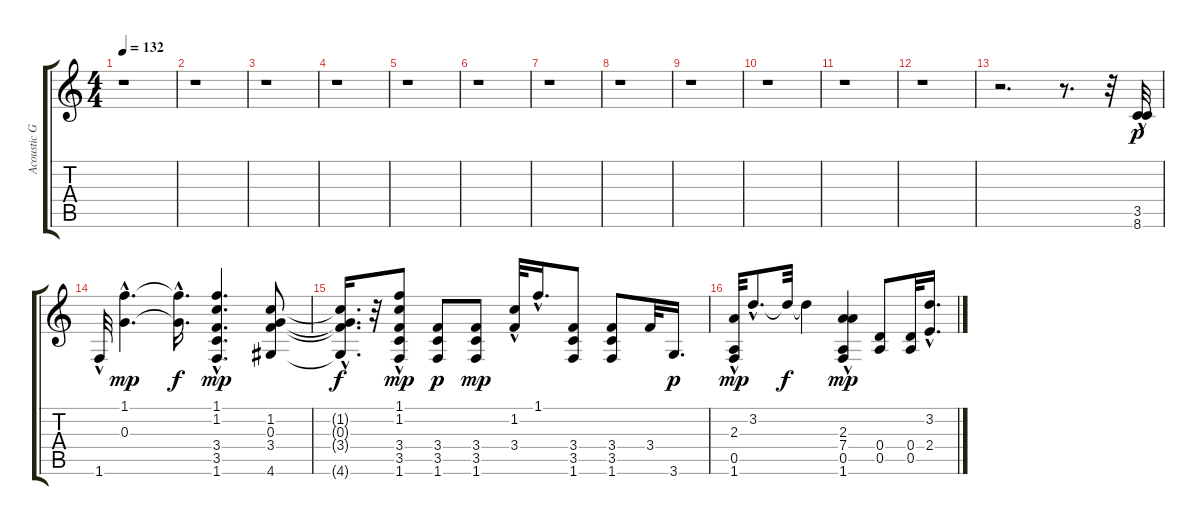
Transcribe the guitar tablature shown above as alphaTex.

\track ("Acoustic Guitar" "Acoustic G") {instrument acousticguitarsteel}
\staff {score tabs}
\tuning (E4 B3 G3 D3 A2 E2) {hide}
\ts (4 4)
\tempo 132
\clef g2
\ks c
r.1{dy mp} |
r.1 |
r.1 |
r.1 |
r.1 |
r.1 |
r.1 |
r.1 |
r.1 |
r.1 |
r.1 |
r.1 |
r.2{d} r.8{d} r.32 (3.5 8.6{hac}).32{dy p} |
1.6{hac}.32 (1.1{hac} 0.3{hac}).4{d dy mp} (1.1{hac t} 0.3{hac t}).16{d dy f} (1.1 1.2 3.4{hac} 3.5{hac} 1.6).4{d dy mp} (1.2 0.3 3.4 4.6).8 |
(1.2{hac t} 0.3{hac t} 3.4{hac t} 4.6{t}).16{d dy f} r.32 (1.1{hac} 1.2 3.4 3.5 1.6).8{dy mp} (3.4 3.5 1.6).8{dy p} (3.4 3.5 1.6).8{dy mp} (1.2{hac} 3.4).32 1.1{hac}.16{d} (3.4 3.5 1.6).8 (3.4 3.5 1.6).8 3.4.32 3.6.16{d dy p} |
(2.3{hac} 0.5 1.6{hac}).32{dy mp} 3.2{hac}.8{d} 3.2{t}.32{dy f} 3.2{t}.4 (2.3{hac} 7.4{hac} 0.5 1.6).4{dy mp} (0.4 0.5).8 (0.4 0.5).32 (3.2{hac} 2.4{hac}).16{d}
